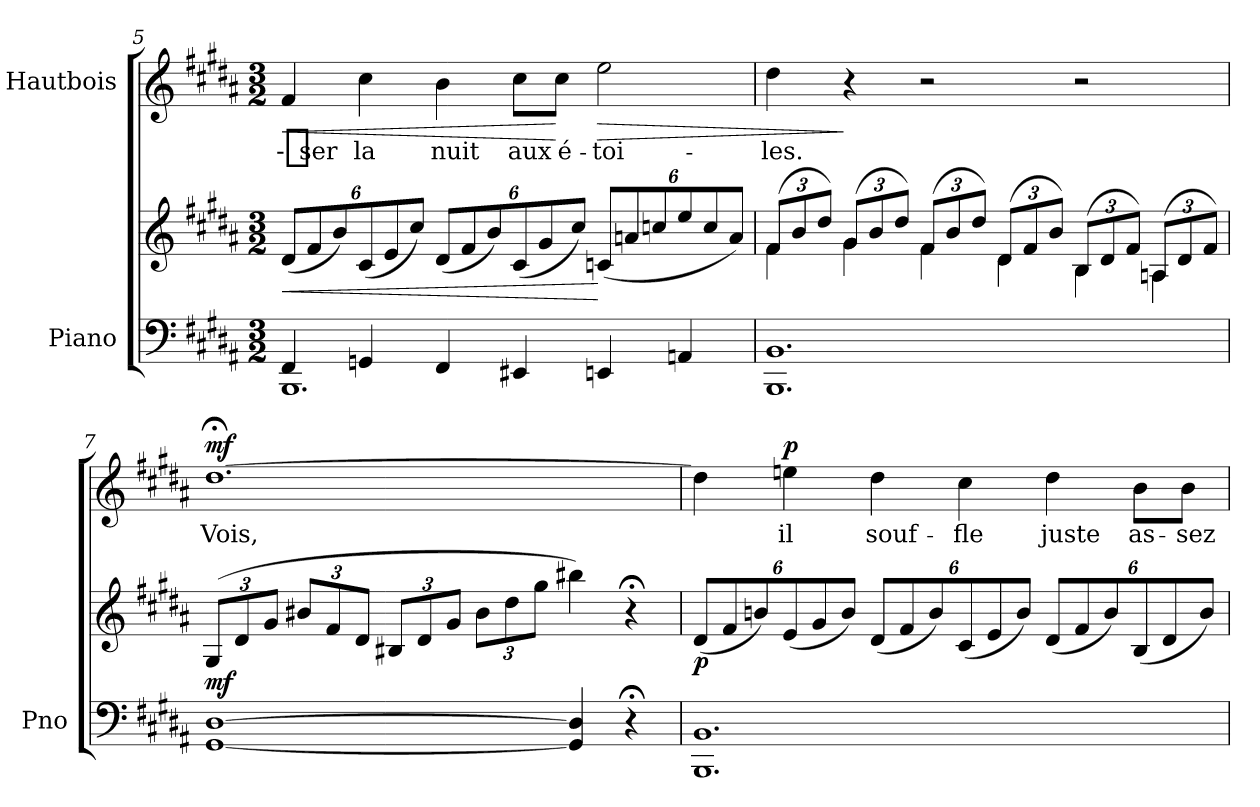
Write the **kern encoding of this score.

**kern	**kern	**dynam	**kern	**text	**dynam
*part2	*part2	*part2	*part1	*part1	*part1
*staff3	*staff2	*staff2/3	*staff1	*staff1	*staff1
*I"Piano	*	*	*I"Hautbois	*	*
*I'Pno	*	*	*	*	*
!!LO:LB:g=z
*clefF4	*clefG2	*	*clefG2	*	*
*k[f#c#g#d#a#]	*k[f#c#g#d#a#]	*	*k[f#c#g#d#a#]	*	*
*M3/2	*M3/2	*	*M3/2	*	*
=5	=5	=5	=5	=5	=5
*^	*	*	*	*	*
!	!	!	!LO:HP:b	!	!LO:LY:b	!LO:HP:b
4FF#/	1.BBB	(<12d#/L	<	4f#/	-- ser	<
.	.	12f#/	.	.	.	.
.	.	12b/)	.	.	.	.
!	!	!	!	!	!LO:LY:b	!
4GGn/	.	(<12c#/	.	4cc#\	la	.
.	.	12e/	.	.	.	.
.	.	12cc#/J)	.	.	.	.
!	!	!	!	!	!LO:LY:b	!
4FF#/	.	(<12d#/L	.	4b\	nuit	.
.	.	12f#/	.	.	.	.
.	.	12b/)	.	.	.	.
!	!	!	!	!	!LO:LY:b	!
4EE#X/	.	(<12c#/	.	8cc#\L	aux	.
.	.	12g#/	.	.	.	.
!	!	!	!	!	!LO:LY:b	!
.	.	.	.	8cc#\J	é-	[
.	.	12cc#/J)	.	.	.	.
!	!	!	!	!	!LO:LY:b	!LO:HP:b
4EEn/	.	(<12cn/L	[	2ee\	-toi-	>
.	.	12an/	.	.	.	.
.	.	12ccn/	.	.	.	.
4AAn/	.	12ee/	.	.	.	.
.	.	12cc/	.	.	.	.
.	.	12a/J)	.	.	.	.
*v	*v	*	*	*	*	*
=6	=6	=6	=6	=6	=6
*	*^	*	*	*	*
!	!	!	!	!	!LO:LY:b	!
1.BBB 1.BB	(<12f#/L	4f#\	.	4dd#\	-les.	.
.	12b/	.	.	.	.	.
.	12dd#/J)	.	.	.	.	.
.	(<12g#/L	4g#\	.	4r	.	]
.	12b/	.	.	.	.	.
.	12dd#/J)	.	.	.	.	.
.	(<12f#/L	4f#\	.	2r	.	.
.	12b/	.	.	.	.	.
.	12dd#/J)	.	.	.	.	.
.	(<12d#/L	4d#\	.	.	.	.
.	12f#/	.	.	.	.	.
.	12b/J)	.	.	.	.	.
.	(<12B/L	4B\	.	2r	.	.
.	12d#/	.	.	.	.	.
.	12f#/J)	.	.	.	.	.
.	(<12An/L	4A\	.	.	.	.
.	12d#/	.	.	.	.	.
.	12f#/J)	.	.	.	.	.
*	*v	*v	*	*	*	*
=7	=7	=7	=7	=7	=7
!	!	!LO:DY:b	!	!LO:LY:b	!LO:DY:a
[1GG# [1D#	(>12G#/L	mf	[1.dd#;<	Vois,	mf
.	12d#/	.	.	.	.
.	12g#/J	.	.	.	.
.	12b#X/L	.	.	.	.
.	12f#/	.	.	.	.
.	12d#/J	.	.	.	.
.	12B#X/L	.	.	.	.
.	12d#/	.	.	.	.
.	12g#/J	.	.	.	.
.	12b#\L	.	.	.	.
.	12dd#\	.	.	.	.
.	12gg#\J	.	.	.	.
4GG#/] 4D#/]	4bb#X\)	.	.	.	.
4r;<	4r;<	.	.	.	.
!!LO:PB:g=z
=8	=8	=8	=8	=8	=8
!	!	!LO:DY:b	!	!	!
1.BBB 1.BB	(<12d#/L	p	4dd#\]	.	.
.	12f#/	.	.	.	.
.	12bn/)	.	.	.	.
!	!	!	!	!LO:LY:b	!LO:DY:a
.	(<12e/	.	4een\	il	p
.	12g#/	.	.	.	.
.	12b/J)	.	.	.	.
!	!	!	!	!LO:LY:b	!
.	(<12d#/L	.	4dd#\	souf-	.
.	12f#/	.	.	.	.
.	12b/)	.	.	.	.
!	!	!	!	!LO:LY:b	!
.	(<12c#/	.	4cc#\	-fle	.
.	12e/	.	.	.	.
.	12b/J)	.	.	.	.
!	!	!	!	!LO:LY:b	!
.	(<12d#/L	.	4dd#\	juste	.
.	12f#/	.	.	.	.
.	12b/)	.	.	.	.
!	!	!	!	!LO:LY:b	!
.	(<12B/	.	8b\L	as-	.
.	12d#/	.	.	.	.
!	!	!	!	!LO:LY:b	!
.	.	.	8b\J	-sez	.
.	12b/J)	.	.	.	.
=	=	=	=	=	=
*-	*-	*-	*-	*-	*-
